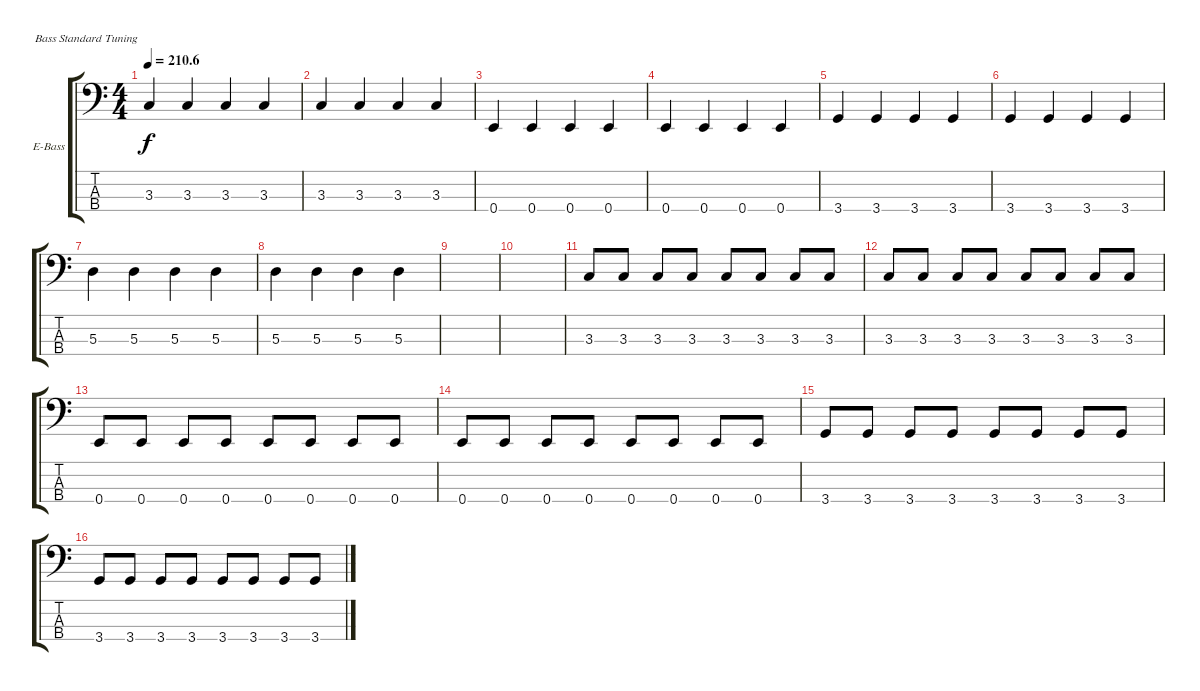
\defaultSystemsLayout 4
\bracketExtendMode groupsimilarinstruments
\firstSystemTrackNameOrientation horizontal
\otherSystemsTrackNameOrientation horizontal
\track ("Electric Bass" "E-Bass") {instrument electricbassfinger}
\staff {score tabs}
\tuning (G2 D2 A1 E1)
\ts (4 4)
\tempo
210.6
\accidentals auto
\clef f4
\ottava regular
\simile none
\ks c
3.3.4{dy f} 3.3.4 3.3.4 3.3.4 |
3.3.4 3.3.4 3.3.4 3.3.4 |
0.4.4 0.4.4 0.4.4 0.4.4 |
0.4.4 0.4.4 0.4.4 0.4.4 |
3.4.4 3.4.4 3.4.4 3.4.4 |
3.4.4 3.4.4 3.4.4 3.4.4 |
5.3.4 5.3.4 5.3.4 5.3.4 |
5.3.4 5.3.4 5.3.4 5.3.4 |
|
|
3.3.8 3.3.8 3.3.8 3.3.8 3.3.8 3.3.8 3.3.8 3.3.8 |
3.3.8 3.3.8 3.3.8 3.3.8 3.3.8 3.3.8 3.3.8 3.3.8 |
0.4.8 0.4.8 0.4.8 0.4.8 0.4.8 0.4.8 0.4.8 0.4.8 |
0.4.8 0.4.8 0.4.8 0.4.8 0.4.8 0.4.8 0.4.8 0.4.8 |
3.4.8 3.4.8 3.4.8 3.4.8 3.4.8 3.4.8 3.4.8 3.4.8 |
3.4.8 3.4.8 3.4.8 3.4.8 3.4.8 3.4.8 3.4.8 3.4.8
